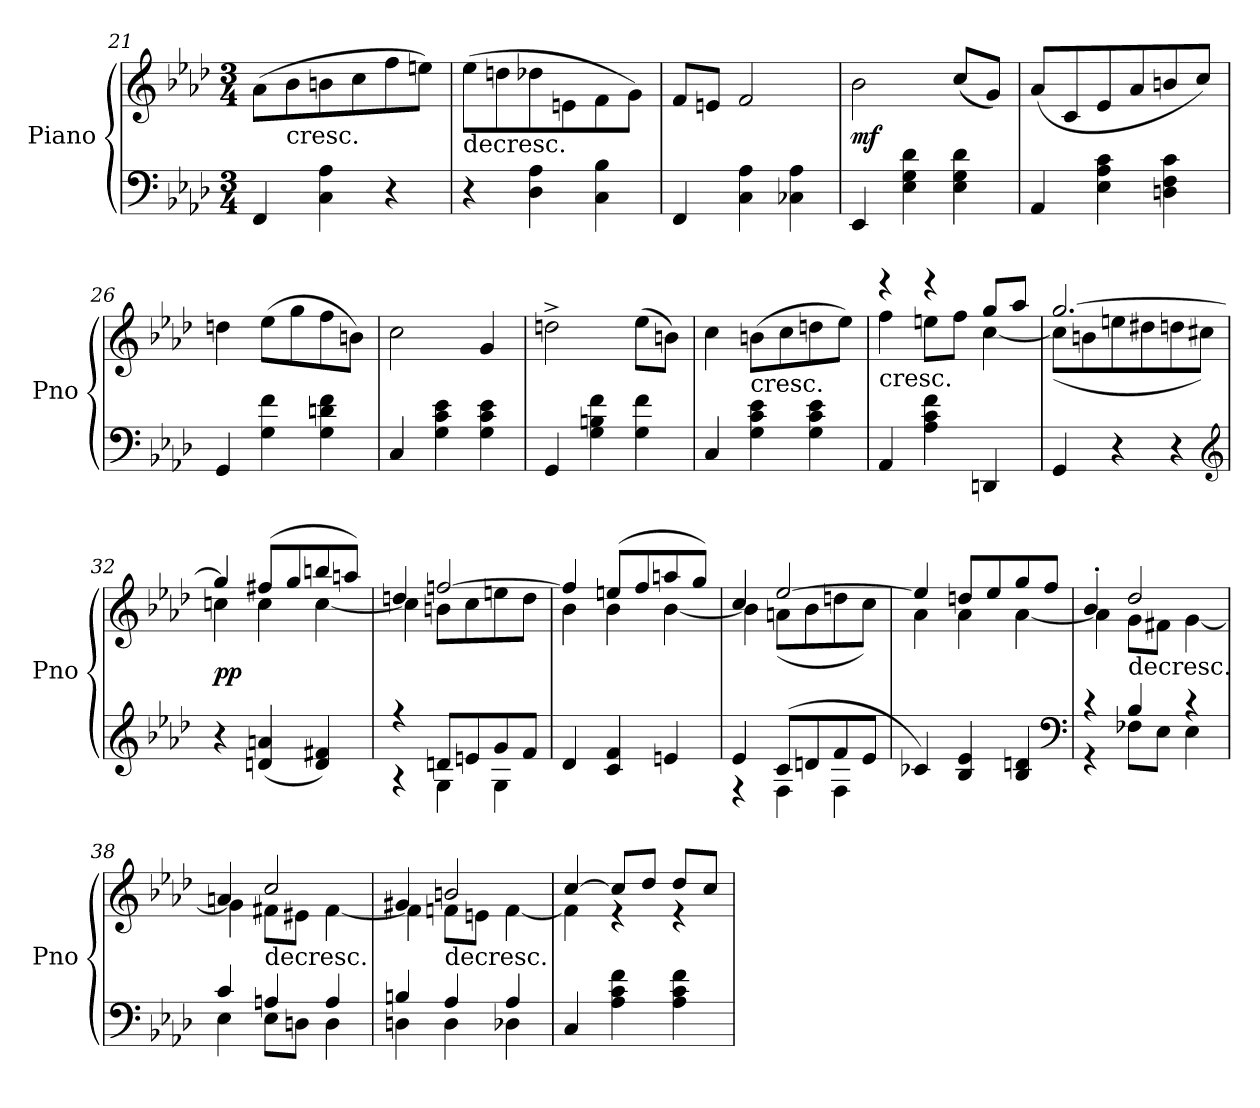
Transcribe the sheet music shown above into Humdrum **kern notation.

**kern	**kern	**dynam
*part1	*part1	*part1
*staff2	*staff1	*staff1/2
*I"Piano	*	*
*I'Pno	*	*
*clefF4	*clefG2	*
*k[b-e-a-d-]	*k[b-e-a-d-]	*
*f:	*f:	*
*M3/4	*M3/4	*
=21	=21	=21
4FF/	(8a-\L	.
!	!LO:TX:c:t=cresc.	!
.	8b-\	.
4C\ 4A-\	8bn\	.
.	8cc\	.
4r	8ff\	.
.	8een\J)	.
=22	=22	=22
!	!LO:TX:c:t=decresc.	!
4r	(8ee-\L	.
.	8ddn\	.
4D-\ 4A-\	8dd-X\	.
.	8en\	.
4C\ 4B-\	8f\	.
.	8g\J)	.
=23	=23	=23
4FF/	8f/L	.
.	8en/J	.
4C\ 4A-\	2f/	.
4C-X\ 4A-\	.	.
=24	=24	=24
4EE-/	2b-\	mf
4E-\ 4G\ 4d-\	.	.
4E-\ 4G\ 4d-\	(8cc/L	.
.	8g/J)	.
=25	=25	=25
4AA-/	(8a-/L	.
.	8c/	.
4E-\ 4A-\ 4c\	8e-/	.
.	8a-/	.
4Dn\ 4F\ 4c\	8bn/	.
.	8cc/J)	.
=26	=26	=26
4GG/	4ddn\	.
4G\ 4f\	(8ee-\L	.
.	8gg\	.
4G\ 4dn\ 4f\	8ff\	.
.	8bn\J)	.
=27	=27	=27
4C/	2cc\	.
4G\ 4c\ 4e-\	.	.
4G\ 4c\ 4e-\	4g/	.
=28	=28	=28
4GG/	2ddn^\	.
4G\ 4Bn\ 4f\	.	.
4G\ 4f\	(8ee-\L	.
.	8bn\J)	.
=29	=29	=29
4C/	4cc\	.
!	!LO:TX:c:t=cresc.	!
4G\ 4c\ 4e-\	(8bn\L	.
.	8cc\	.
4G\ 4c\ 4e-\	8ddn\	.
.	8ee-\J)	.
=30	=30	=30
*	*^	*
!	!LO:TX:c:t=cresc.	!	!
4AA-/	4r	4ff\	.
4A-\ 4c\ 4f\	4r	8een\L	.
.	.	8ff\J	.
4DDn/	8gg/L	[4cc\	.
.	8aa-/J	.	.
=31	=31	=31	=31
4GG/	[2.gg/	(8cc\L]	.
.	.	8bn\	.
4r	.	8een\	.
.	.	8dd#X\	.
4r	.	8ddn\	.
.	.	8cc#X\J)	.
*clefG2	*	*	*
=32	=32	=32	=32
4r	4gg/]	4ccn\	pp
(4dn/ 4an/	(8ff#X/L	4cc\	.
.	8gg/	.	.
4d/ 4f#X/)	8bbn/	[4cc\	.
.	8aan/J)	.	.
=33	=33	=33	=33
*^	*	*	*
4r	4r	4ddn/	4cc\]	.
8dn/L	4G\	[2ffn/	8bn\L	.
8en/	.	.	8cc\	.
8g/	4G\	.	8een\	.
8f/J	.	.	8dd\J	.
*v	*v	*	*	*
=34	=34	=34	=34
4d-/	4ff/]	4b-\	.
4c/ 4f/	(8een/L	4b-\	.
.	8ff/	.	.
4en/	8aan/	[4b-\	.
.	8gg/J)	.	.
=35	=35	=35	=35
*^	*	*	*
4e-/	4r	4cc/	4b-\]	.
(8c/L	4F\	[2ee-/	(8an\L	.
8dn/	.	.	8b-\	.
8f/	4F\	.	8ddn\	.
8e-/J	.	.	8cc\J)	.
*v	*v	*	*	*
=36	=36	=36	=36
4c-X/)	4ee-/]	4a-\	.
4B-/ 4e-/	8ddn/L	4a-\	.
.	8ee-/	.	.
4B-/ 4dn/	8gg/	[4a-\	.
.	8ff/J	.	.
*clefF4	*	*	*
=37	=37	=37	=37
*^	*	*	*
4r	4r	4b-'/	4a-\]	.
!	!	!LO:TX:c:t=decresc.	!	!
4B-/	8F-X\L	2dd-/	8g\L	.
.	8E-\J	.	8f#X\J	.
4r	4E-\	.	[4g\	.
=38	=38	=38	=38	=38
4c/	4E-\	4an/	4g\]	.
!	!	!LO:TX:c:t=decresc.	!	!
4An/	8E-\L	2cc/	8f#X\L	.
.	8Dn\J	.	8e#X\J	.
4A/	4D\	.	[4f#\	.
=39	=39	=39	=39	=39
4Bn/	4Dn\	4g#X/	4f#\]	.
!	!	!LO:TX:c:t=decresc.	!	!
4A-/	4D\	2bn/	8fn\L	.
.	.	.	8en\J	.
4A-/	4D-X\	.	[4f\	.
*v	*v	*	*	*
=40	=40	=40	=40
4C/	[4cc/	4f\]	.
4A-\ 4c\ 4f\	8cc/L]	4r	.
.	8dd-/J	.	.
4A-\ 4c\ 4f\	8dd-/L	4r	.
.	8cc/J	.	.
*	*v	*v	*
=	=	=
*-	*-	*-
